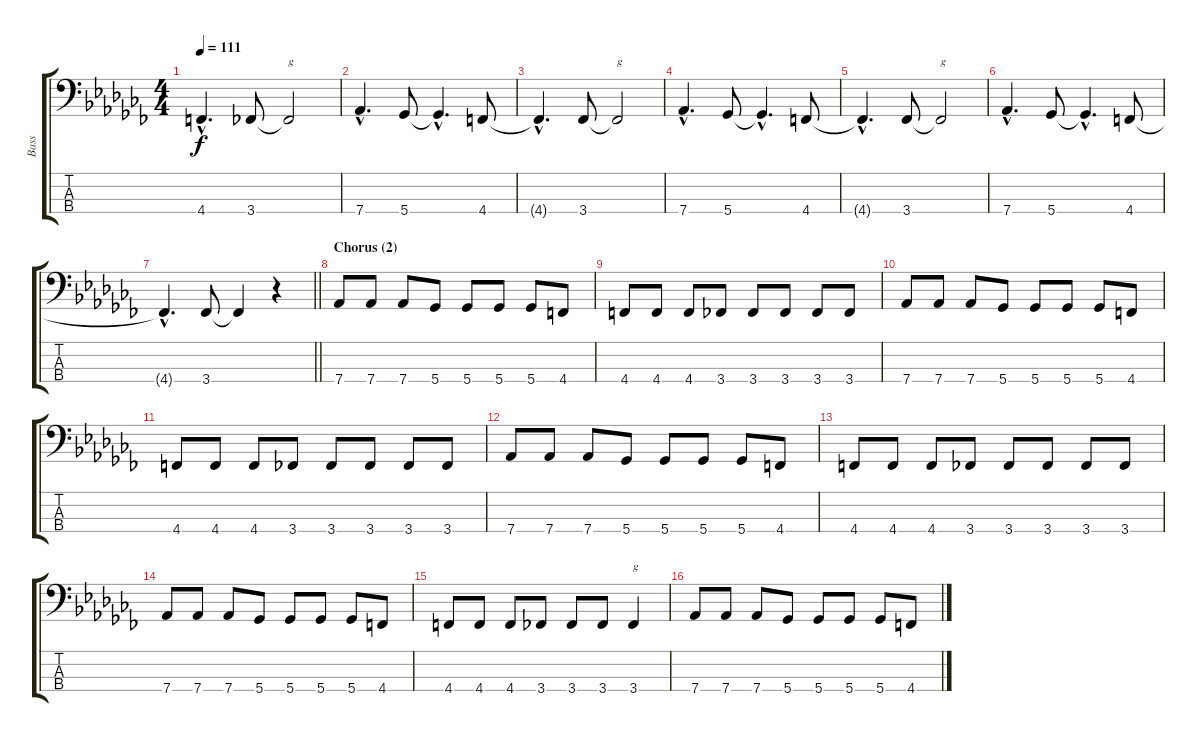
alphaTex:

\track ("Bass" "Bass") {instrument electricbasspick}
\staff {score tabs}
\tuning (Gb2 Db2 Ab1 Db1) {hide}
\ts (4 4)
\tempo 111
\clef f4
\ks abminor
4.4{hac t}.4{d dy f} 3.4.8 3.4{t}.2{txt "g"} |
7.4{hac}.4{d} 5.4.8 5.4{hac t}.4{d} 4.4.8 |
4.4{hac t}.4{d} 3.4.8 3.4{t}.2{txt "g"} |
7.4{hac}.4{d} 5.4.8 5.4{hac t}.4{d} 4.4.8 |
4.4{hac t}.4{d} 3.4.8 3.4{t}.2{txt "g"} |
7.4{hac}.4{d} 5.4.8 5.4{hac t}.4{d} 4.4.8 |
\barLineRight lightlight
4.4{hac t}.4{d} 3.4.8 3.4{t}.4 r.4 |
\section ("" "Chorus (2)")
7.4.8 7.4.8 7.4.8 5.4.8 5.4.8 5.4.8 5.4.8 4.4.8 |
4.4.8 4.4.8 4.4.8 3.4.8 3.4.8 3.4.8 3.4.8 3.4.8 |
7.4.8 7.4.8 7.4.8 5.4.8 5.4.8 5.4.8 5.4.8 4.4.8 |
4.4.8 4.4.8 4.4.8 3.4.8 3.4.8 3.4.8 3.4.8 3.4.8 |
7.4.8 7.4.8 7.4.8 5.4.8 5.4.8 5.4.8 5.4.8 4.4.8 |
4.4.8 4.4.8 4.4.8 3.4.8 3.4.8 3.4.8 3.4.8 3.4.8 |
7.4.8 7.4.8 7.4.8 5.4.8 5.4.8 5.4.8 5.4.8 4.4.8 |
4.4.8 4.4.8 4.4.8 3.4.8 3.4.8 3.4.8 3.4.4{txt "g"} |
7.4.8 7.4.8 7.4.8 5.4.8 5.4.8 5.4.8 5.4.8 4.4.8
